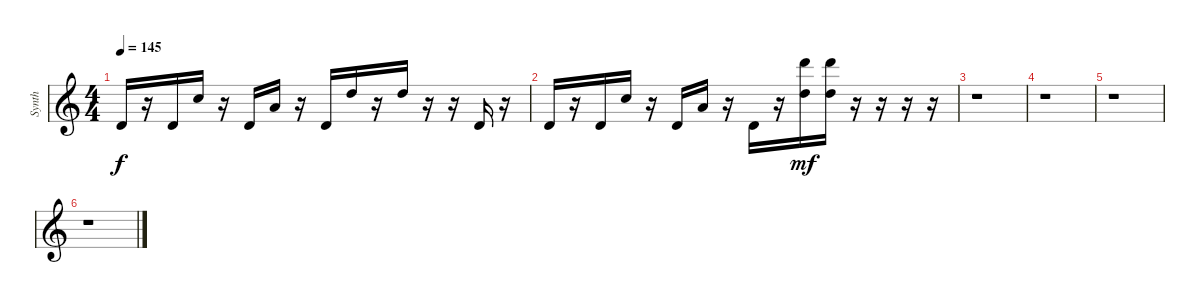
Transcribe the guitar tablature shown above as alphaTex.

\track ("Synth" "Synth") {instrument lead7fifths}
\staff {score}
\tuning (E4 B3 G3 D3 A2 E2 B1) {hide}
\ts (4 4)
\tempo 145
\clef g2
\ks c
3.2.16{dy f} r.16 3.2.16 8.1.16 r.16 3.2.16 5.1.16 r.16 3.2.16 10.1.16 r.16 10.1.16 r.16 r.16 3.2.16 r.16 |
3.2.16 r.16 3.2.16 8.1.16 r.16 3.2.16 5.1.16 r.16 3.2.16 r.16 (22.1 15.2).16{dy mf} (22.1 15.2).16 r.16 r.16 r.16 r.16 |
r.1 |
r.1 |
r.1 |
r.1
